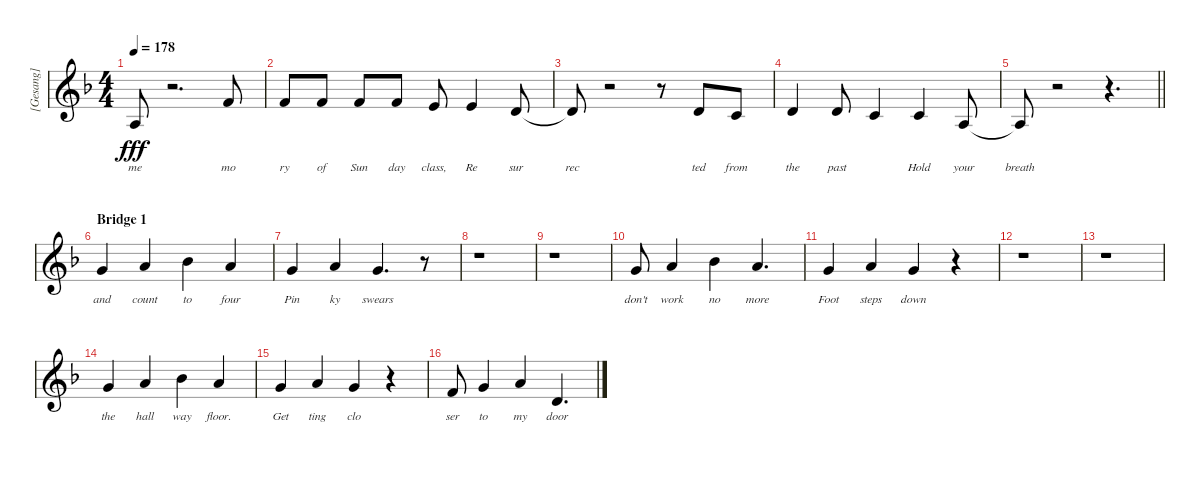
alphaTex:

\track ("[Gesang]" "[Gesang]") {instrument tenorsax}
\staff {score}
\tuning (E4 B3 G3 D3 A2 D2) {hide}
\ts (4 4)
\tempo 178
\clef g2
\ks dminor
2.3{t}.8{lyrics (0 "me") lyrics (1 "") lyrics (2 "") lyrics (3 "") lyrics (4 "") dy fff} r.2{d} 6.2.8{lyrics (0 "mo") lyrics (1 "") lyrics (2 "") lyrics (3 "") lyrics (4 "")} |
6.2.8{lyrics (0 "ry") lyrics (1 "") lyrics (2 "") lyrics (3 "") lyrics (4 "")} 6.2.8{lyrics (0 "of") lyrics (1 "") lyrics (2 "") lyrics (3 "") lyrics (4 "")} 6.2.8{lyrics (0 "Sun") lyrics (1 "") lyrics (2 "") lyrics (3 "") lyrics (4 "")} 6.2.8{lyrics (0 "day") lyrics (1 "") lyrics (2 "") lyrics (3 "") lyrics (4 "")} 5.2.8{lyrics (0 "class,") lyrics (1 "") lyrics (2 "") lyrics (3 "") lyrics (4 "")} 5.2.4{lyrics (0 "Re") lyrics (1 "") lyrics (2 "") lyrics (3 "") lyrics (4 "")} 3.2.8{lyrics (0 "sur") lyrics (1 "") lyrics (2 "") lyrics (3 "") lyrics (4 "")} |
3.2{t}.8{lyrics (0 "rec") lyrics (1 "") lyrics (2 "") lyrics (3 "") lyrics (4 "")} r.2 r.8 3.2.8{lyrics (0 "ted") lyrics (1 "") lyrics (2 "") lyrics (3 "") lyrics (4 "")} 1.2.8{lyrics (0 "from") lyrics (1 "") lyrics (2 "") lyrics (3 "") lyrics (4 "")} |
3.2.4{lyrics (0 "the") lyrics (1 "") lyrics (2 "") lyrics (3 "") lyrics (4 "")} 3.2.8{lyrics (0 "past") lyrics (1 "") lyrics (2 "") lyrics (3 "") lyrics (4 "")} 1.2.4{lyrics (0 "") lyrics (1 "") lyrics (2 "") lyrics (3 "") lyrics (4 "")} 1.2.4{lyrics (0 "Hold") lyrics (1 "") lyrics (2 "") lyrics (3 "") lyrics (4 "")} 2.3.8{lyrics (0 "your") lyrics (1 "") lyrics (2 "") lyrics (3 "") lyrics (4 "")} |
\barLineRight lightlight
2.3{t}.8{lyrics (0 "breath") lyrics (1 "") lyrics (2 "") lyrics (3 "") lyrics (4 "")} r.2 r.4{d} |
\section ("" "Bridge 1")
8.2.4{lyrics (0 "and") lyrics (1 "") lyrics (2 "") lyrics (3 "") lyrics (4 "")} 10.2.4{lyrics (0 "count") lyrics (1 "") lyrics (2 "") lyrics (3 "") lyrics (4 "")} 11.2.4{lyrics (0 "to") lyrics (1 "") lyrics (2 "") lyrics (3 "") lyrics (4 "")} 10.2.4{lyrics (0 "four") lyrics (1 "") lyrics (2 "") lyrics (3 "") lyrics (4 "")} |
8.2.4{lyrics (0 "Pin") lyrics (1 "") lyrics (2 "") lyrics (3 "") lyrics (4 "")} 10.2.4{lyrics (0 "ky") lyrics (1 "") lyrics (2 "") lyrics (3 "") lyrics (4 "")} 8.2.4{d lyrics (0 "swears") lyrics (1 "") lyrics (2 "") lyrics (3 "") lyrics (4 "")} r.8 |
r.1 |
r.1 |
8.2.8{lyrics (0 "don't") lyrics (1 "") lyrics (2 "") lyrics (3 "") lyrics (4 "")} 10.2.4{lyrics (0 "work") lyrics (1 "") lyrics (2 "") lyrics (3 "") lyrics (4 "")} 11.2.4{lyrics (0 "no") lyrics (1 "") lyrics (2 "") lyrics (3 "") lyrics (4 "")} 10.2.4{d lyrics (0 "more") lyrics (1 "") lyrics (2 "") lyrics (3 "") lyrics (4 "")} |
8.2.4{lyrics (0 "Foot") lyrics (1 "") lyrics (2 "") lyrics (3 "") lyrics (4 "")} 10.2.4{lyrics (0 "steps") lyrics (1 "") lyrics (2 "") lyrics (3 "") lyrics (4 "")} 8.2.4{lyrics (0 "down") lyrics (1 "") lyrics (2 "") lyrics (3 "") lyrics (4 "")} r.4 |
r.1 |
r.1 |
8.2.4{lyrics (0 "the") lyrics (1 "") lyrics (2 "") lyrics (3 "") lyrics (4 "")} 10.2.4{lyrics (0 "hall") lyrics (1 "") lyrics (2 "") lyrics (3 "") lyrics (4 "")} 11.2.4{lyrics (0 "way") lyrics (1 "") lyrics (2 "") lyrics (3 "") lyrics (4 "")} 10.2.4{lyrics (0 "floor.") lyrics (1 "") lyrics (2 "") lyrics (3 "") lyrics (4 "")} |
8.2.4{lyrics (0 "Get") lyrics (1 "") lyrics (2 "") lyrics (3 "") lyrics (4 "")} 10.2.4{lyrics (0 "ting") lyrics (1 "") lyrics (2 "") lyrics (3 "") lyrics (4 "")} 8.2.4{lyrics (0 "clo") lyrics (1 "") lyrics (2 "") lyrics (3 "") lyrics (4 "")} r.4 |
6.2.8{lyrics (0 "ser") lyrics (1 "") lyrics (2 "") lyrics (3 "") lyrics (4 "")} 8.2.4{lyrics (0 "to") lyrics (1 "") lyrics (2 "") lyrics (3 "") lyrics (4 "")} 10.2.4{lyrics (0 "my") lyrics (1 "") lyrics (2 "") lyrics (3 "") lyrics (4 "")} 3.2.4{d lyrics (0 "door") lyrics (1 "") lyrics (2 "") lyrics (3 "") lyrics (4 "")}
